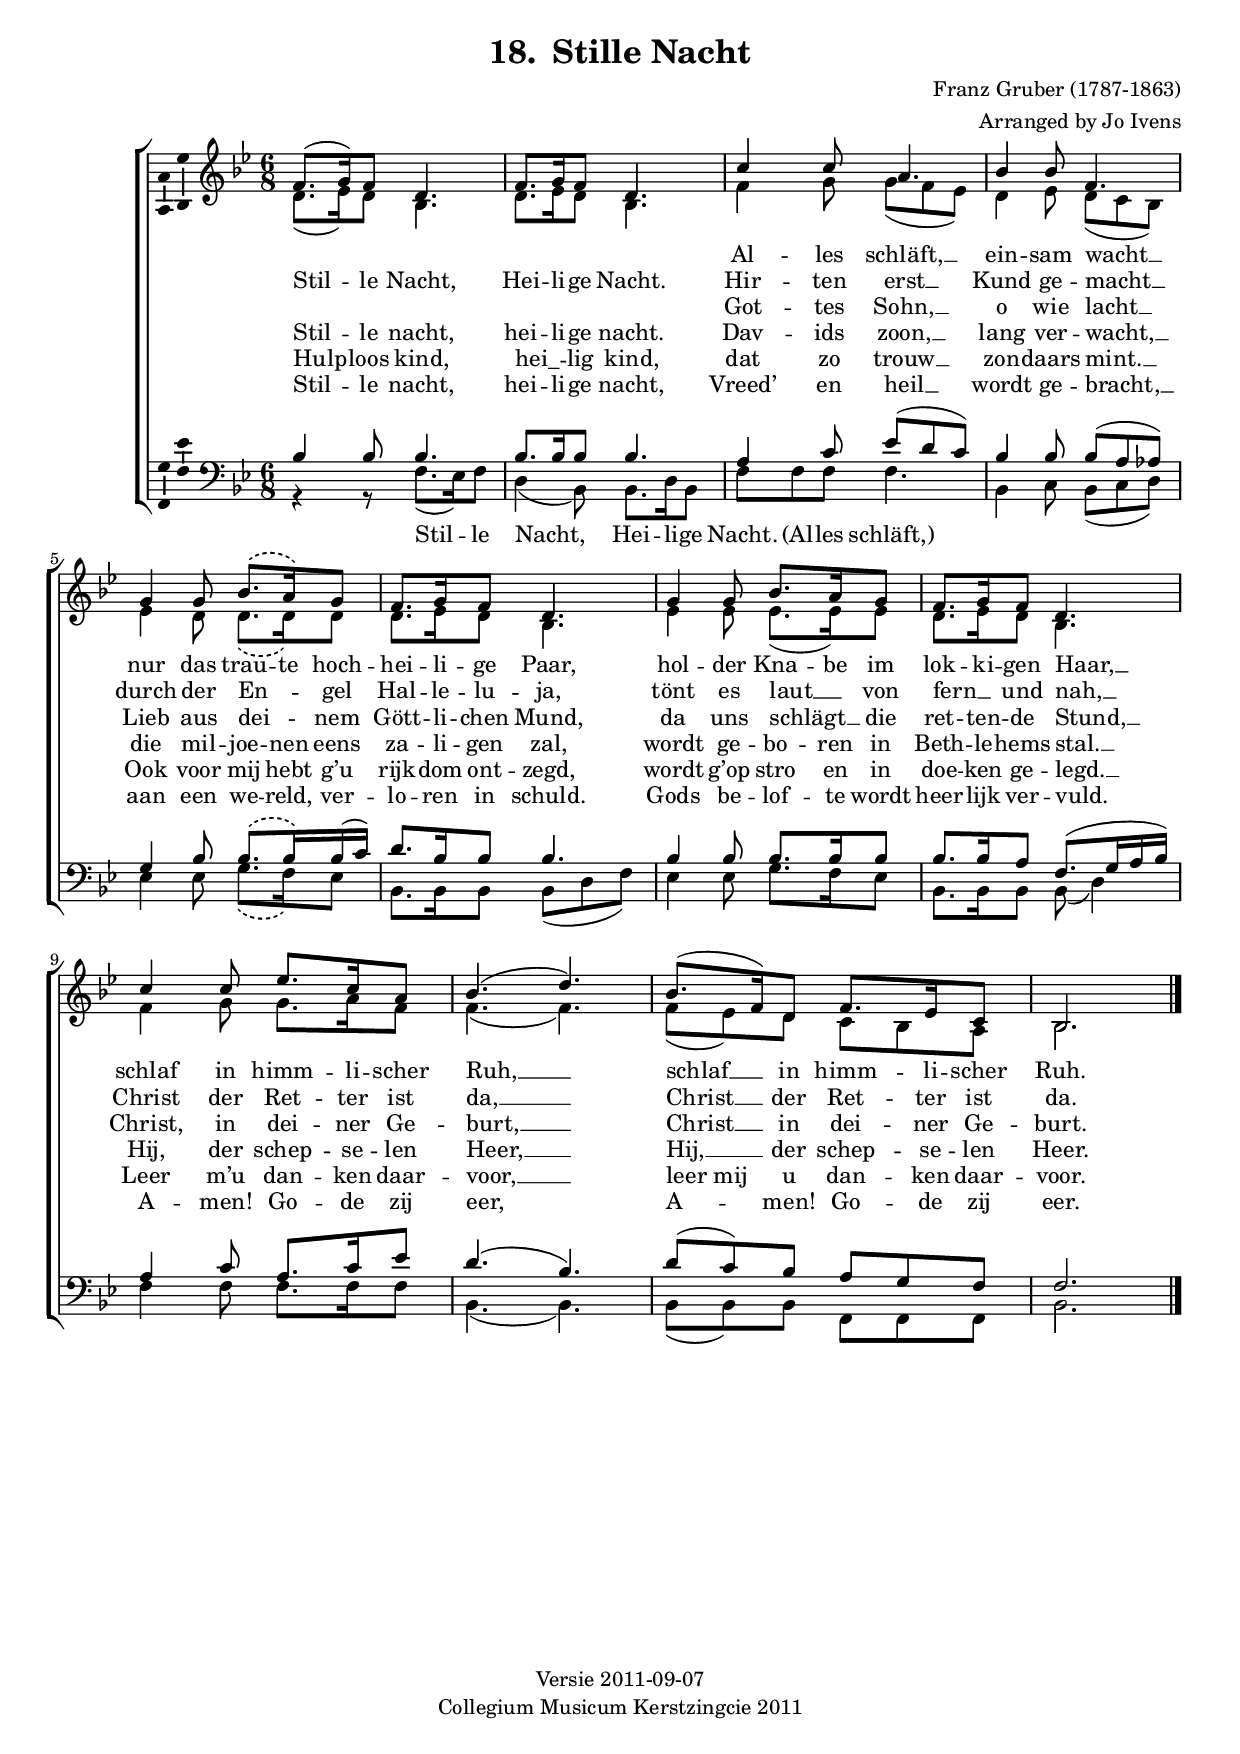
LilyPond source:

\version "2.12.3"
\version "2.12.3"

% Enter the notes for each voice. Normally I'd do that in \relative
% mode, but in this case I was adapting someone else's version of Stille
% Nacht.
%
% (Relative mode is basically this: instead of specifying the absolute
% octave for each note, assume that each new note is the one at most a
% fourth removed from the preceding one. If you're jumping a quint or
% more, use ' or , to adjust the note's octave upwards/downwards.)

soprano = { 
  \time 6/8 
  \key bes \major 

  f'8.( g'16) f'8 d'4. | 
  f'8. g'16 f'8 d'4. |   
  c''4 c''8 a'4. |       
  % Structurally neatest to have a system linebreak after 'einsam
  % wacht', although it makes the note spacing of the last line a bit
  % stretched.
  bes'4 bes'8 f'4. |     \break

  % Abuse phrasing slur: it doesn't affect lyrics
  \phrasingSlurDashed
  g'4 g'8 bes'8.\( a'16\) g'8 |
  f'8. g'16 f'8 d'4. |
  g'4 g'8 bes'8. a'16 g'8 |
  f'8. g'16 f'8 d'4. |

  c''4 c''8 ees''8. c''16 a'8 |
  bes'4.( d''4.) |
  bes'8.( f'16) d'8 f'8. ees'16 c'8 |
  bes2. |
  \bar "|."
}

alto = {
  \key bes \major
  d'8.( ees'16) d'8 bes4. |
  d'8. ees'16 d'8 bes4. |
  f'4 g'8 g'8( f'8 ees'8) |
  d'4 ees'8 d'8( c'8 bes8) |
          
  % Abuse phrasing slur: it doesn't affect lyrics
  \phrasingSlurDashed
  ees'4 d'8 d'8.\( d'16\) d'8 |
  d'8. ees'16 d'8 bes4. |
  ees'4 ees'8 ees'8.( ees'16) ees'8 |
  d'8. ees'16 d'8 bes4. |

  f'4 g'8 g'8. a'16 f'8 |
  f'4.( f'4.) |
  f'8( ees'8) d'8 c'8 bes8 a8 |
  bes2. |
  \bar "|."
}

% Normally, enter the dynamics (\p, \pp, \<\! etc) inside a voice
% (either all of them, or just the soprano); in this case, though, I've
% entered them separately to be able to put them on their own line
% between the staves
dynamics = {
  s8.\p s16 s2 
  s8.\pp s16 s2 
  s4\p s2 
  s4\pp s2

  s2. 
  s8. s16\> s8\! s4.
  s4 s8 s8.\< s16 s8\!
  s8 s8\> s8\! s4.

  s2. 
  s4.\< s4.\! 
  s8.\> s16 s8 s8 s8 s8\!
  s2.
}

tenor = {
  \key bes \major 
  \clef "treble_8"
  bes4 bes8 bes4. |
  bes8. bes16 bes8 bes4. |
  a4 c'8 ees'8( d'8 c'8) |
  bes4 bes8 bes8( a8 as8) |

  % Abuse phrasing slur: it doesn't affect lyrics
  \phrasingSlurDashed
  g4 bes8 bes8.\( bes16\) bes16( c'16) |
  d'8. bes16 bes8 bes4. |
  bes4 bes8 bes8. bes16 bes8 |
  bes8. bes16 a8 f8.( g16 a16 bes16) |

  a4 c'8 a8. c'16 ees'8 |
  d'4.( bes4.) |
  d'8( c'8) bes8 a8 g8 f8 |
  f2. |
  \bar "|."
}

bass = {
  \key bes \major 
  \clef bass
  r4 r8 f8.( ees16) f8 |
  d4( bes,8) bes,8. d16 bes,8 |
  f8 f8 f8 f4. |
  bes,4 c8 bes,8( c8 d8) |

  % Abuse phrasing slur: it doesn't affect lyrics
  \phrasingSlurDashed
  ees4 ees8 g8.\( f16\) ees8 |
  bes,8. bes,16 bes,8 bes,8( d8 f8) |
  ees4 ees8 g8. f16 ees8 |
  bes,8. bes,16 bes,8 bes,8( d4) |

  f4 f8 f8. f16 f8 |
  bes,4. ( bes,4. ) |
  bes,8( bes,8) bes,8 f,8 f,8 f,8 |
  bes,2. |
  \bar "|."
}

% Done entering the notes.
% Enter the verses in \lyricmode. `--` to separate syllables (syllable
% line is drawn automatically iff there is space); `__` to request an
% extender line; _ to make a syllable last an extra note. (Normally a
% syllable lasts for one note, or one melismata.)

verseOne = \lyricmode {
  % Skip 7 notes
  \repeat unfold 7 { \skip 1 }
  Al -- les schläft, __
  ein -- sam 
    % 'wacht' should line up to its note with its left edge, instead of
    % with its middle.
    \once \override LyricText #'self-alignment-X = #-1
    wacht __
  nur das trau -- te hoch --
  hei -- li -- ge Paar,
  hol -- der Kna -- be im 
  lok -- ki -- gen 
    \once \override LyricText #'self-alignment-X = #-1
    Haar, __
  schlaf in himm -- li -- scher 
  Ruh, __
  schlaf __ in himm -- li -- scher
  Ruh.
}

verseTwo = \lyricmode {
  Stil -- le Nacht,
  Hei -- li -- ge Nacht.
  Hir -- ten erst __
  Kund ge -- 
    \once \override LyricText #'self-alignment-X = #-1
    macht __
  durch der En -- _ gel 
  Hal -- le -- lu -- ja,
  tönt es laut __ _ von 
  fern __ _ und 
    \once \override LyricText #'self-alignment-X = #-1
    nah, __
  Christ der Ret -- ter ist
  da, __
  Christ __ der Ret -- ter ist
  da.
}

verseThree = \lyricmode {
  % Skip 7 notes
  \repeat unfold 7 { \skip 1 }
  Got -- tes Sohn, __
  o wie 
    \once \override LyricText #'self-alignment-X = #-1
    lacht __
  Lieb aus dei -- _ nem
  Gött -- li -- chen Mund,
  da uns schlägt __ _ die 
  ret -- ten -- de 
    \once \override LyricText #'self-alignment-X = #-1
    Stund, __
  Christ, in dei -- ner Ge -- 
  burt, __
  Christ __ in dei -- ner Ge --
  burt.
}

bold = { % italic
  \override Lyrics.LyricText #'font-series = #'bold
}


verseOneNL = \lyricmode {
  Stil -- le nacht, hei -- li -- ge nacht.
  Dav -- ids zoon, __
  lang ver -- 
    \once \override LyricText #'self-alignment-X = #-1
    wacht, __
  die mil -- joe -- nen eens 
  za -- li -- gen zal,
  wordt ge -- bo -- ren in 
  Beth -- le -- hems 
    \once \override LyricText #'self-alignment-X = #-1
    stal. __
  Hij, der schep -- se -- len 
  Heer, __
  Hij, __ der schep -- se -- len 
  Heer.
}

verseTwoNL = \lyricmode {
  Hulp -- loos kind, "hei_" -- _ lig kind,
  dat zo trouw __ 
  zon -- daars 
    \once \override LyricText #'self-alignment-X = #-1
    mint. __
  Ook voor mij hebt g’u
  rijk -- dom ont -- zegd,
  wordt g’op stro en in 
  doe -- ken ge -- 
    \once \override LyricText #'self-alignment-X = #-1
    legd. __
  Leer m’u dan -- ken daar -- 
  voor, __
  "leer mij" u dan -- ken daar -- 
  voor.
}

verseThreeNL = \lyricmode {
  Stil -- le nacht, hei -- li -- ge nacht,
  Vreed’ en heil __
  wordt ge -- 
    \once \override LyricText #'self-alignment-X = #-1
    bracht, __
  aan een we -- reld, ver -- 
  lo -- ren in schuld.
  Gods be -- lof -- te wordt 
  heer -- lijk ver --
    \once \override LyricText #'self-alignment-X = #-1
    vuld.
  A -- men! Go -- de zij eer,
  A -- men! Go -- de zij eer.
}

% The basses briefly do their own thing at the start. Let's give them
% their own line of lyrics.
verseOneBass = \lyricmode {
  Stil -- le Nacht,
  Hei -- li -- ge Nacht.
  "(Al" -- les "schläft,)"
}

verseOneBassNL = \lyricmode {
  Stil -- le nacht,
  hei -- li -- ge nacht.
  Da -- vids zoon,
}


nummer = "18. "

\header {
  title = \markup { \nummer "Stille Nacht" }
  composer = "Franz Gruber (1787-1863)"
  arranger = "Arranged by Jo Ivens"
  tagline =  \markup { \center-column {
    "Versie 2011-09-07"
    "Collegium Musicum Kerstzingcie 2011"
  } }
}

#(set-global-staff-size 18)

\score {
  \new ChoirStaff <<
    \new Staff = "Upper" <<
      \new Voice = "vSoprano" { 
        % Move sopranos' ambitus a bit to the right of the altos'.
        \override Ambitus #'X-offset = #2.0
        % voiceOne has its note stems pointing upwards
        \voiceOne \soprano 
      }
      \new Voice = "vAlto" { \voiceTwo \alto }
    >>

    \new Lyrics \lyricsto "vSoprano" { \verseOne }
    \new Lyrics \lyricsto "vSoprano" { \verseTwo }
    \new Lyrics \lyricsto "vSoprano" { \verseThree }
    \new Dynamics { \dynamics }
    \new Lyrics \lyricsto "vSoprano" { \verseOneNL }
    \new Lyrics \lyricsto "vSoprano" { \verseTwoNL }
    \new Lyrics \lyricsto "vSoprano" { \verseThreeNL }

    \new Staff = "lower" <<
      \new Voice = "vTenor" { 
        \override Ambitus #'X-offset = #2.0
        \voiceOne \tenor 
    }
      \new Voice = "vBass" { \voiceTwo \bass }
    >>
      \new Lyrics \lyricsto "vBass" { \verseOneBass }
  >>

  \layout { 
    \context { \Voice
      \consists "Ambitus_engraver"
    }
    \context { \Staff 
      % place dynamics closer to staff
      \override VerticalAxisGroup #'minimum-Y-extent = #'(-2 . 2)
    }
    \context { \Lyrics 
      % place lyrics closer to staff
      \override VerticalAxisGroup #'Y-extent = #'(-0.1 . 0.1)
      \override VerticalAxisGroup #'minimum-Y-extent = #'(0 . 0)
    }
    \context {
      \ChoirStaff
      \accepts Dynamics
    }
    % define Dynamics context
    \context {
      \type "Engraver_group"
      \name Dynamics
      \alias Voice
      \consists "Output_property_engraver"
      \consists "Piano_pedal_engraver"
      \consists "Script_engraver"
      \consists "New_dynamic_engraver"
      \consists "Dynamic_align_engraver"
      \consists "Text_engraver"
      \consists "Skip_event_swallow_translator"
      \consists "Axis_group_engraver"

      pedalSustainStrings = #'("Ped." "*Ped." "*")
      pedalUnaCordaStrings = #'("una corda" "" "tre corde")
      \override DynamicLineSpanner #'Y-offset = #0
      \override TextScript #'font-size = #2
      \override TextScript #'font-shape = #'italic
      \override VerticalAxisGroup #'minimum-Y-extent = #'(-1 . 1)
    }
    % modify PianoStaff context to accept Dynamics context
  }
}
